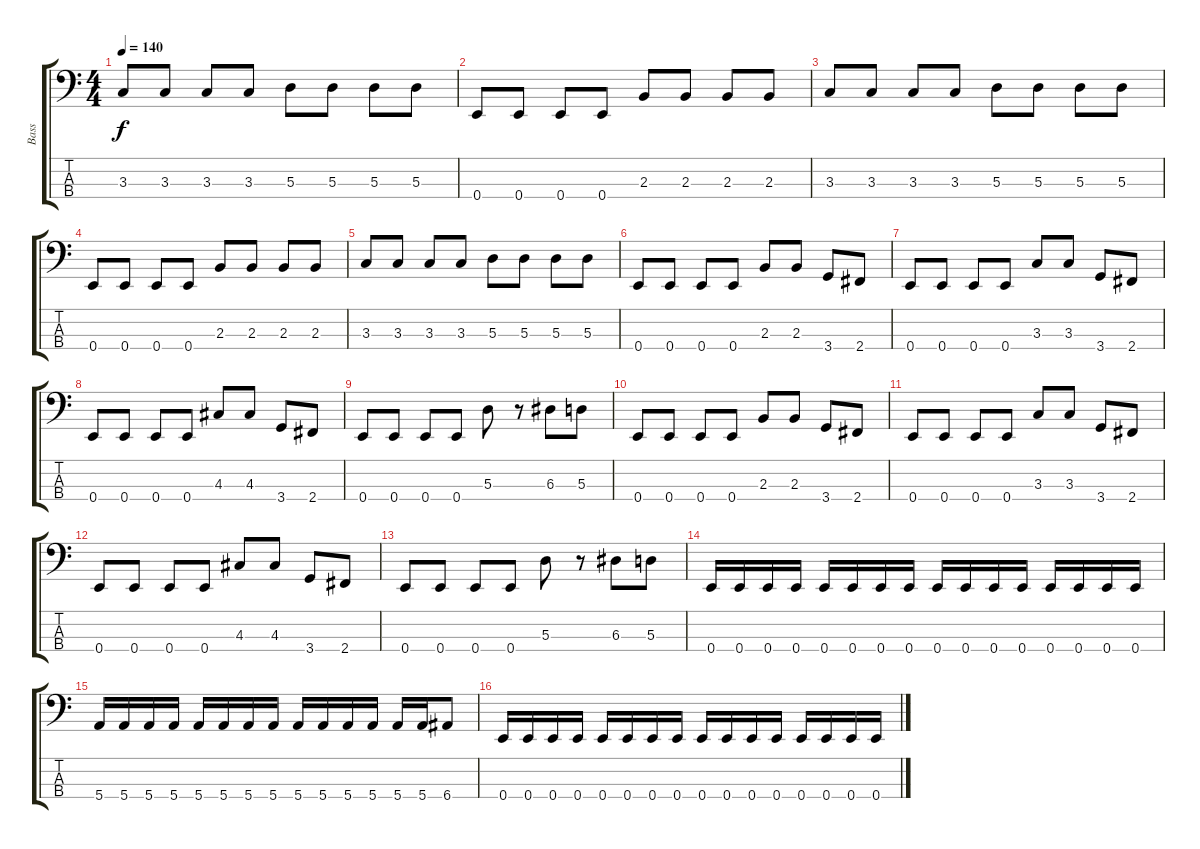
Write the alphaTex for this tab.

\track ("Bass" "Bass") {instrument electricbassfinger}
\staff {score tabs}
\tuning (G2 D2 A1 E1) {hide}
\ts (4 4)
\tempo 140
\clef f4
\ks c
3.3.8{dy f} 3.3.8 3.3.8 3.3.8 5.3.8 5.3.8 5.3.8 5.3.8 |
0.4.8 0.4.8 0.4.8 0.4.8 2.3.8 2.3.8 2.3.8 2.3.8 |
3.3.8 3.3.8 3.3.8 3.3.8 5.3.8 5.3.8 5.3.8 5.3.8 |
0.4.8 0.4.8 0.4.8 0.4.8 2.3.8 2.3.8 2.3.8 2.3.8 |
3.3.8 3.3.8 3.3.8 3.3.8 5.3.8 5.3.8 5.3.8 5.3.8 |
0.4.8 0.4.8 0.4.8 0.4.8 2.3.8 2.3.8 3.4.8 2.4.8 |
0.4.8 0.4.8 0.4.8 0.4.8 3.3.8 3.3.8 3.4.8 2.4.8 |
0.4.8 0.4.8 0.4.8 0.4.8 4.3.8 4.3.8 3.4.8 2.4.8 |
0.4.8 0.4.8 0.4.8 0.4.8 5.3.8 r.8 6.3.8 5.3.8 |
0.4.8 0.4.8 0.4.8 0.4.8 2.3.8 2.3.8 3.4.8 2.4.8 |
0.4.8 0.4.8 0.4.8 0.4.8 3.3.8 3.3.8 3.4.8 2.4.8 |
0.4.8 0.4.8 0.4.8 0.4.8 4.3.8 4.3.8 3.4.8 2.4.8 |
0.4.8 0.4.8 0.4.8 0.4.8 5.3.8 r.8 6.3.8 5.3.8 |
0.4.16 0.4.16 0.4.16 0.4.16 0.4.16 0.4.16 0.4.16 0.4.16 0.4.16 0.4.16 0.4.16 0.4.16 0.4.16 0.4.16 0.4.16 0.4.16 |
5.4.16 5.4.16 5.4.16 5.4.16 5.4.16 5.4.16 5.4.16 5.4.16 5.4.16 5.4.16 5.4.16 5.4.16 5.4.16 5.4.16 6.4.8 |
0.4.16 0.4.16 0.4.16 0.4.16 0.4.16 0.4.16 0.4.16 0.4.16 0.4.16 0.4.16 0.4.16 0.4.16 0.4.16 0.4.16 0.4.16 0.4.16
